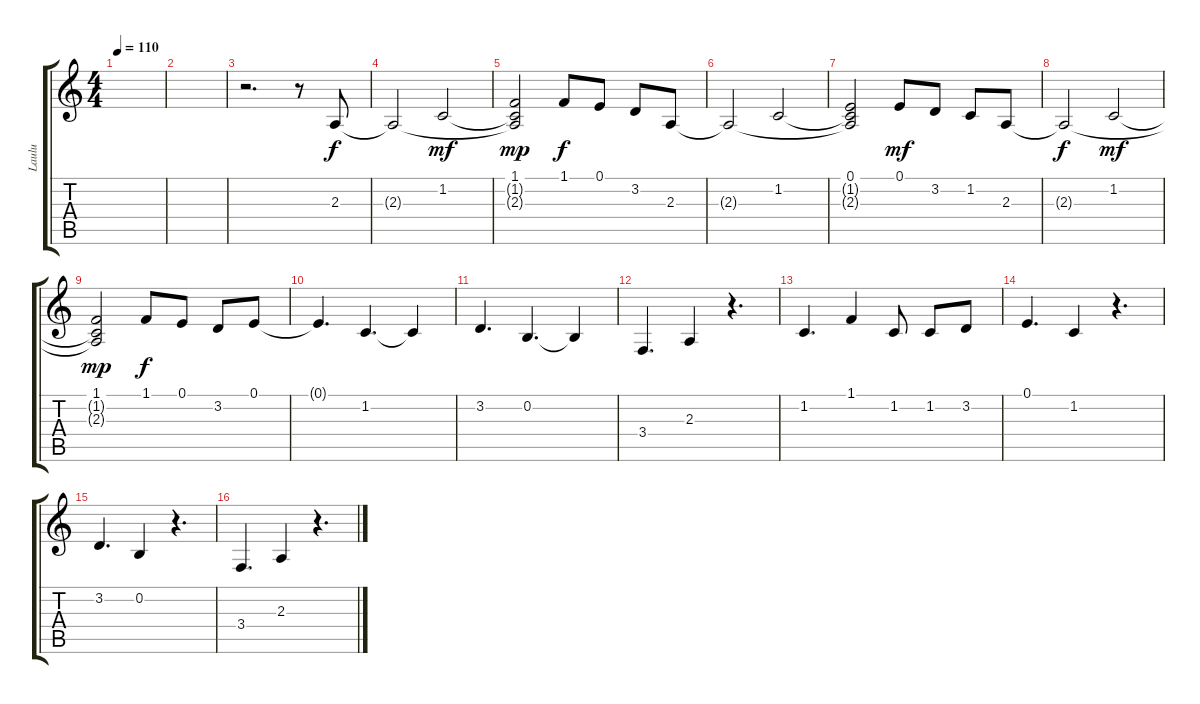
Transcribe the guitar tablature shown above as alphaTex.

\track ("Laulu" "Laulu") {instrument lead6voice}
\staff {score tabs}
\tuning (E4 B3 G3 D3 A2 E2) {hide}
\ts (4 4)
\tempo 110
\clef g2
\ks c
|
|
r.2{d} r.8 2.3.8 |
2.3{t}.2 1.2.2{dy mf} |
(1.1 1.2{t} 2.3{t}).2{dy mp} 1.1.8{dy f} 0.1.8 3.2.8 2.3.8 |
2.3{t}.2 1.2.2 |
(0.1 1.2{t} 2.3{t}).2 0.1.8{dy mf} 3.2.8 1.2.8 2.3.8 |
2.3{t}.2{dy f} 1.2.2{dy mf} |
(1.1 1.2{t} 2.3{t}).2{dy mp} 1.1.8{dy f} 0.1.8 3.2.8 0.1.8 |
0.1{t}.4{d} 1.2.4{d} 1.2{t}.4 |
3.2.4{d} 0.2.4{d} 0.2{t}.4 |
3.4.4{d} 2.3.4 r.4{d} |
1.2.4{d} 1.1.4 1.2.8 1.2.8 3.2.8 |
0.1.4{d} 1.2.4 r.4{d} |
3.2.4{d} 0.2.4 r.4{d} |
3.4.4{d} 2.3.4 r.4{d}
